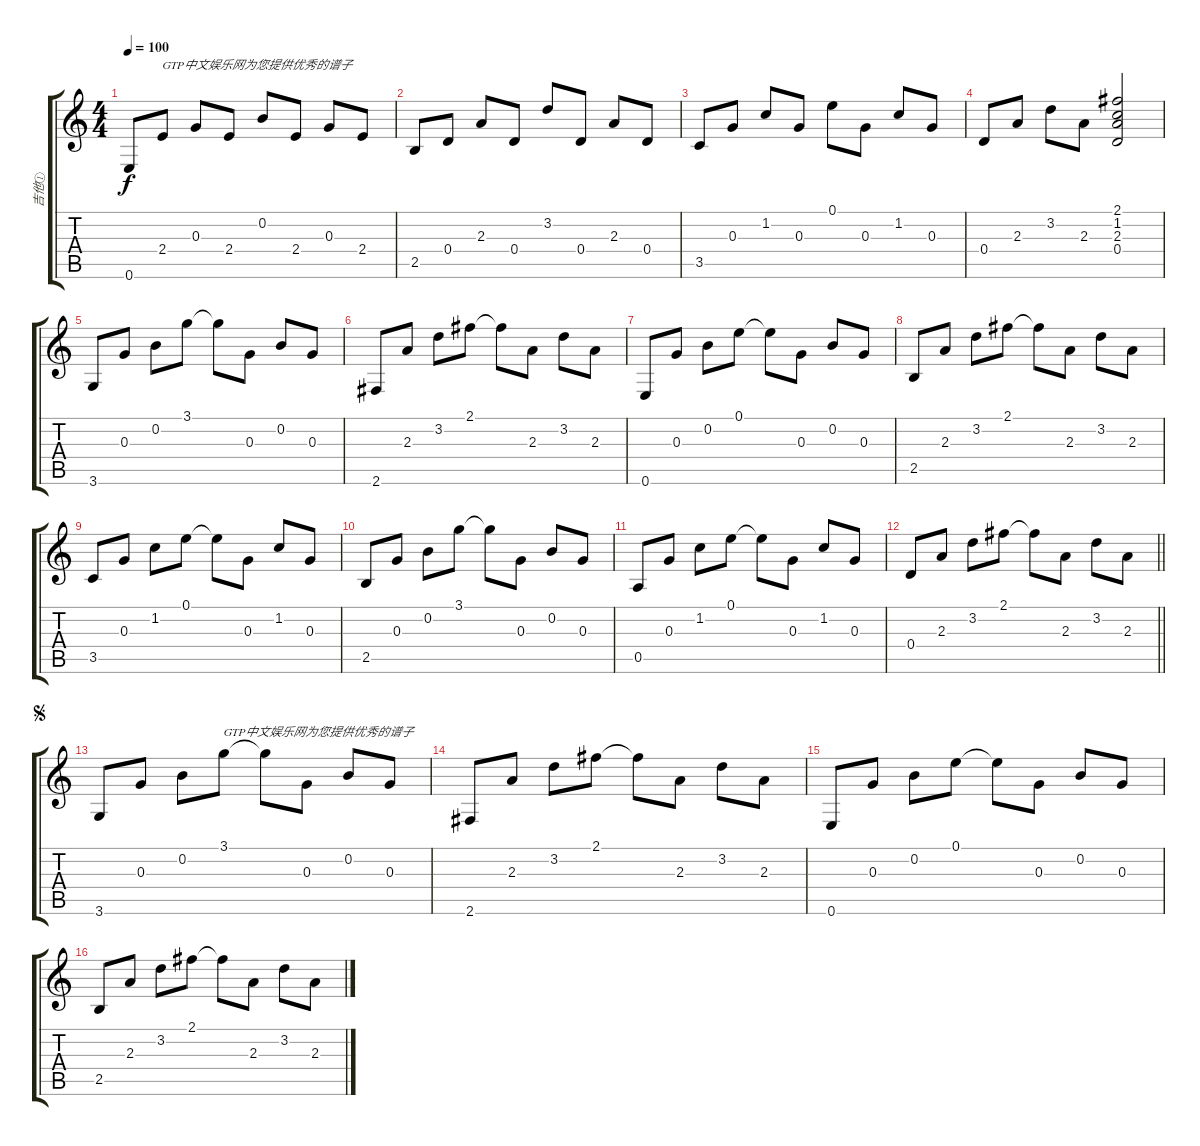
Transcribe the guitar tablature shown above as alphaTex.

\track ("吉他①" "吉他①") {instrument acousticguitarnylon}
\staff {score tabs}
\tuning (E4 B3 G3 D3 A2 E2) {hide}
\ts (4 4)
\tempo 100
\clef g2
\ks c
0.6.8{dy f} 2.4.8{txt "GTP中文娱乐网为您提供优秀的谱子"} 0.3.8 2.4.8 0.2.8 2.4.8 0.3.8 2.4.8 |
2.5.8 0.4.8 2.3.8 0.4.8 3.2.8 0.4.8 2.3.8 0.4.8 |
3.5.8 0.3.8 1.2.8 0.3.8 0.1.8 0.3.8 1.2.8 0.3.8 |
0.4.8 2.3.8 3.2.8 2.3.8 (2.1 1.2 2.3 0.4).2 |
3.6.8 0.3.8 0.2.8 3.1.8 3.1{t}.8 0.3.8 0.2.8 0.3.8 |
2.6.8 2.3.8 3.2.8 2.1.8 2.1{t}.8 2.3.8 3.2.8 2.3.8 |
0.6.8 0.3.8 0.2.8 0.1.8 0.1{t}.8 0.3.8 0.2.8 0.3.8 |
2.5.8 2.3.8 3.2.8 2.1.8 2.1{t}.8 2.3.8 3.2.8 2.3.8 |
3.5.8 0.3.8 1.2.8 0.1.8 0.1{t}.8 0.3.8 1.2.8 0.3.8 |
2.5.8 0.3.8 0.2.8 3.1.8 3.1{t}.8 0.3.8 0.2.8 0.3.8 |
0.5.8 0.3.8 1.2.8 0.1.8 0.1{t}.8 0.3.8 1.2.8 0.3.8 |
\barLineRight lightlight
0.4.8 2.3.8 3.2.8 2.1.8 2.1{t}.8 2.3.8 3.2.8 2.3.8 |
\jump segno
3.6.8 0.3.8 0.2.8 3.1.8{txt "GTP中文娱乐网为您提供优秀的谱子"} 3.1{t}.8 0.3.8 0.2.8 0.3.8 |
2.6.8 2.3.8 3.2.8 2.1.8 2.1{t}.8 2.3.8 3.2.8 2.3.8 |
0.6.8 0.3.8 0.2.8 0.1.8 0.1{t}.8 0.3.8 0.2.8 0.3.8 |
2.5.8 2.3.8 3.2.8 2.1.8 2.1{t}.8 2.3.8 3.2.8 2.3.8
